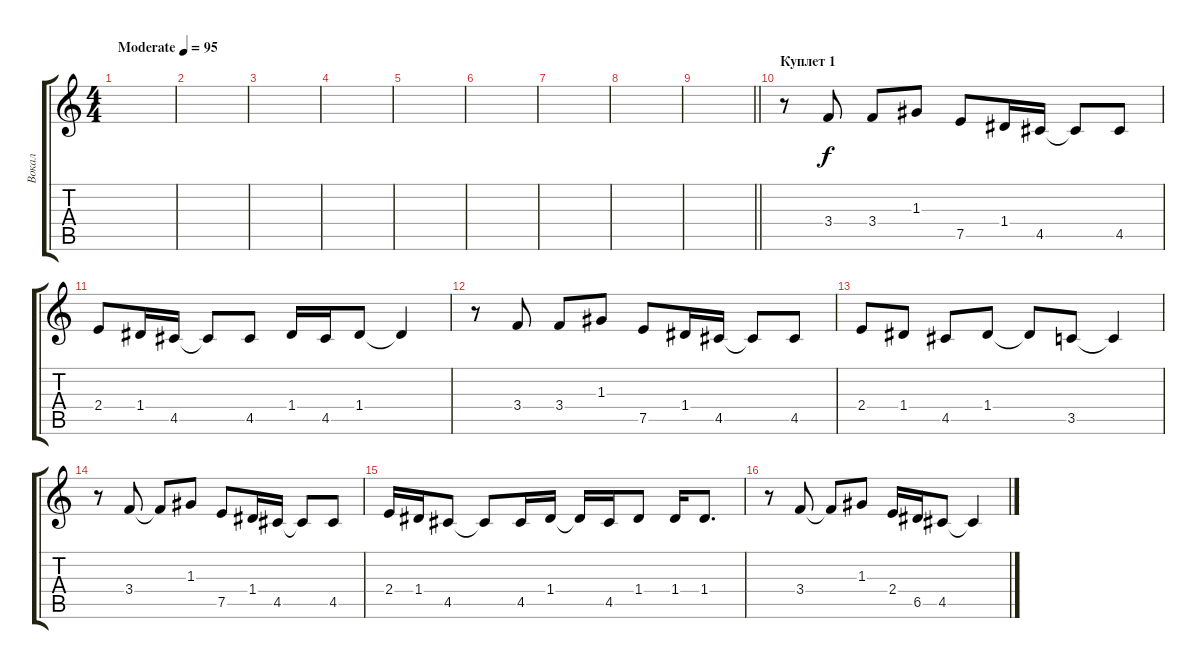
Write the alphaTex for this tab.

\track ("Вокал" "Вокал") {instrument acousticguitarsteel}
\staff {score tabs}
\tuning (E4 B3 G3 D3 A2 E2) {hide}
\ts (4 4)
\tempo (95 "Moderate")
\clef g2
\ks c
|
|
|
|
|
|
|
|
\barLineRight lightlight
|
\section ("" "Куплет 1")
r.8 3.4.8 3.4.8 1.3.8 7.5.8 1.4.16 4.5.16 4.5{t}.8 4.5.8 |
2.4.8 1.4.16 4.5.16 4.5{t}.8 4.5.8 1.4.16 4.5.16 1.4.8 1.4{t}.4 |
r.8 3.4.8 3.4.8 1.3.8 7.5.8 1.4.16 4.5.16 4.5{t}.8 4.5.8 |
2.4.8 1.4.8 4.5.8 1.4.8 1.4{t}.8 3.5.8 3.5{t}.4 |
r.8 3.4.8 3.4{t}.8 1.3.8 7.5.8 1.4.16 4.5.16 4.5{t}.8 4.5.8 |
2.4.16 1.4.16 4.5.8 4.5{t}.8 4.5.16 1.4.16 1.4{t}.16 4.5.16 1.4.8 1.4.16 1.4.8{d} |
r.8 3.4.8 3.4{t}.8 1.3.8 2.4.16 6.5.16 4.5.8 4.5{t}.4
